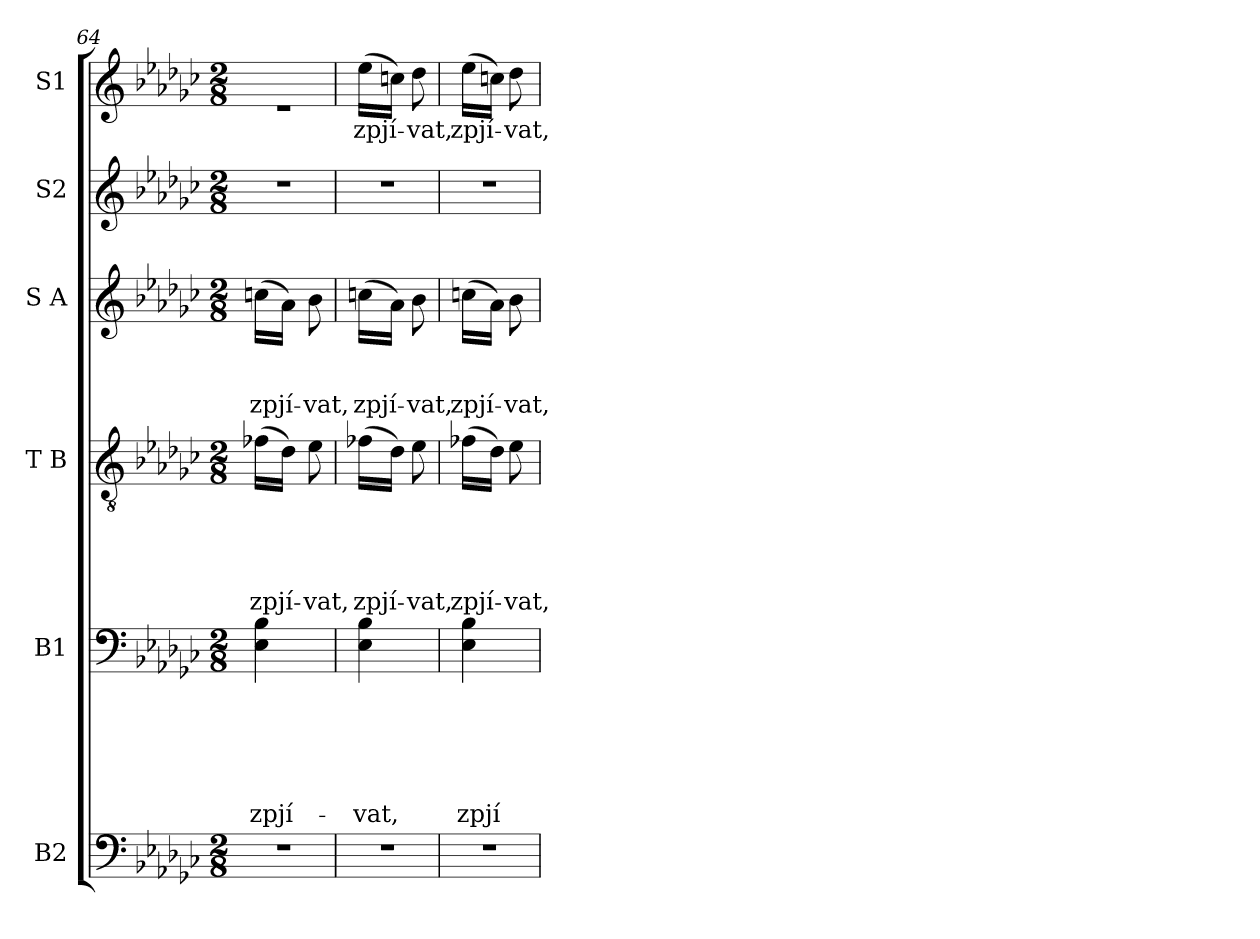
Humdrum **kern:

**kern	**kern	**text	**text	**text	**text	**text	**text	**kern	**text	**text	**text	**text	**text	**kern	**text	**text	**text	**kern	**kern	**text
*part6	*part5	*part5	*part5	*part5	*part5	*part5	*part5	*part4	*part4	*part4	*part4	*part4	*part4	*part3	*part3	*part3	*part3	*part2	*part1	*part1
*staff6	*staff5	*staff5	*staff5	*staff5	*staff5	*staff5	*staff5	*staff4	*staff4	*staff4	*staff4	*staff4	*staff4	*staff3	*staff3	*staff3	*staff3	*staff2	*staff1	*staff1
*I"B2	*I"B1	*	*	*	*	*	*	*I"T B	*	*	*	*	*	*I"S A	*	*	*	*I"S2	*I"S1	*
*	*I'B	*	*	*	*	*	*	*I'T B	*	*	*	*	*	*I'S A	*	*	*	*I'S2	*I'S1	*
*clefF4	*clefF4	*	*	*	*	*	*	*clefGv2	*	*	*	*	*	*clefG2	*	*	*	*clefG2	*clefG2	*
*k[b-e-a-d-g-c-]	*k[b-e-a-d-g-c-]	*	*	*	*	*	*	*k[b-e-a-d-g-c-]	*	*	*	*	*	*k[b-e-a-d-g-c-]	*	*	*	*k[b-e-a-d-g-c-]	*k[b-e-a-d-g-c-]	*
*G-:	*G-:	*	*	*	*	*	*	*G-:	*	*	*	*	*	*G-:	*	*	*	*G-:	*G-:	*
*M2/8	*M2/8	*	*	*	*	*	*	*M2/8	*	*	*	*	*	*M2/8	*	*	*	*M2/8	*M2/8	*
=64	=64	=64	=64	=64	=64	=64	=64	=64	=64	=64	=64	=64	=64	=64	=64	=64	=64	=64	=64	=64
!	!	!	!	!	!	!	!LO:LY:b	!	!	!	!	!	!LO:LY:b	!	!	!	!LO:LY:b	!	!	!
4r	4E-\ 4B-\	.	.	.	.	.	zpjí-	(>16f-X\LL	.	.	.	.	zpjí-	(>16ccn\LL	.	.	zpjí-	4r	4re	.
.	.	.	.	.	.	.	.	16d-\JJ)	.	.	.	.	.	16a-\JJ)	.	.	.	.	.	.
!	!	!	!	!	!	!	!	!	!	!	!	!	!LO:LY:b	!	!	!	!LO:LY:b	!	!	!
.	.	.	.	.	.	.	.	8e-\	.	.	.	.	-vat,	8b-\	.	.	-vat,	.	.	.
=65	=65	=65	=65	=65	=65	=65	=65	=65	=65	=65	=65	=65	=65	=65	=65	=65	=65	=65	=65	=65
!	!	!	!	!	!	!	!LO:LY:b	!	!	!	!	!	!LO:LY:b	!	!	!	!LO:LY:b	!	!	!LO:LY:b
4r	4E-\ 4B-\	.	.	.	.	.	-vat,	(>16f-X\LL	.	.	.	.	zpjí-	(>16ccn\LL	.	.	zpjí-	4r	(>16ee-\LL	zpjí-
.	.	.	.	.	.	.	.	16d-\JJ)	.	.	.	.	.	16a-\JJ)	.	.	.	.	16ccn\JJ)	.
!	!	!	!	!	!	!	!	!	!	!	!	!	!LO:LY:b	!	!	!	!LO:LY:b	!	!	!LO:LY:b
.	.	.	.	.	.	.	.	8e-\	.	.	.	.	-vat,	8b-\	.	.	-vat,	.	8dd-\	-vat,
=66	=66	=66	=66	=66	=66	=66	=66	=66	=66	=66	=66	=66	=66	=66	=66	=66	=66	=66	=66	=66
!	!	!	!	!	!	!	!LO:LY:b	!	!	!	!	!	!LO:LY:b	!	!	!	!LO:LY:b	!	!	!LO:LY:b
4r	4E-\ 4B-\	.	.	.	.	.	zpjí-	(>16f-X\LL	.	.	.	.	zpjí-	(>16ccn\LL	.	.	zpjí-	4r	(>16ee-\LL	zpjí-
.	.	.	.	.	.	.	.	16d-\JJ)	.	.	.	.	.	16a-\JJ)	.	.	.	.	16ccn\JJ)	.
!	!	!	!	!	!	!	!	!	!	!	!	!	!LO:LY:b	!	!	!	!LO:LY:b	!	!	!LO:LY:b
.	.	.	.	.	.	.	.	8e-\	.	.	.	.	-vat,	8b-\	.	.	-vat,	.	8dd-\	-vat,
=	=	=	=	=	=	=	=	=	=	=	=	=	=	=	=	=	=	=	=	=
*-	*-	*-	*-	*-	*-	*-	*-	*-	*-	*-	*-	*-	*-	*-	*-	*-	*-	*-	*-	*-
